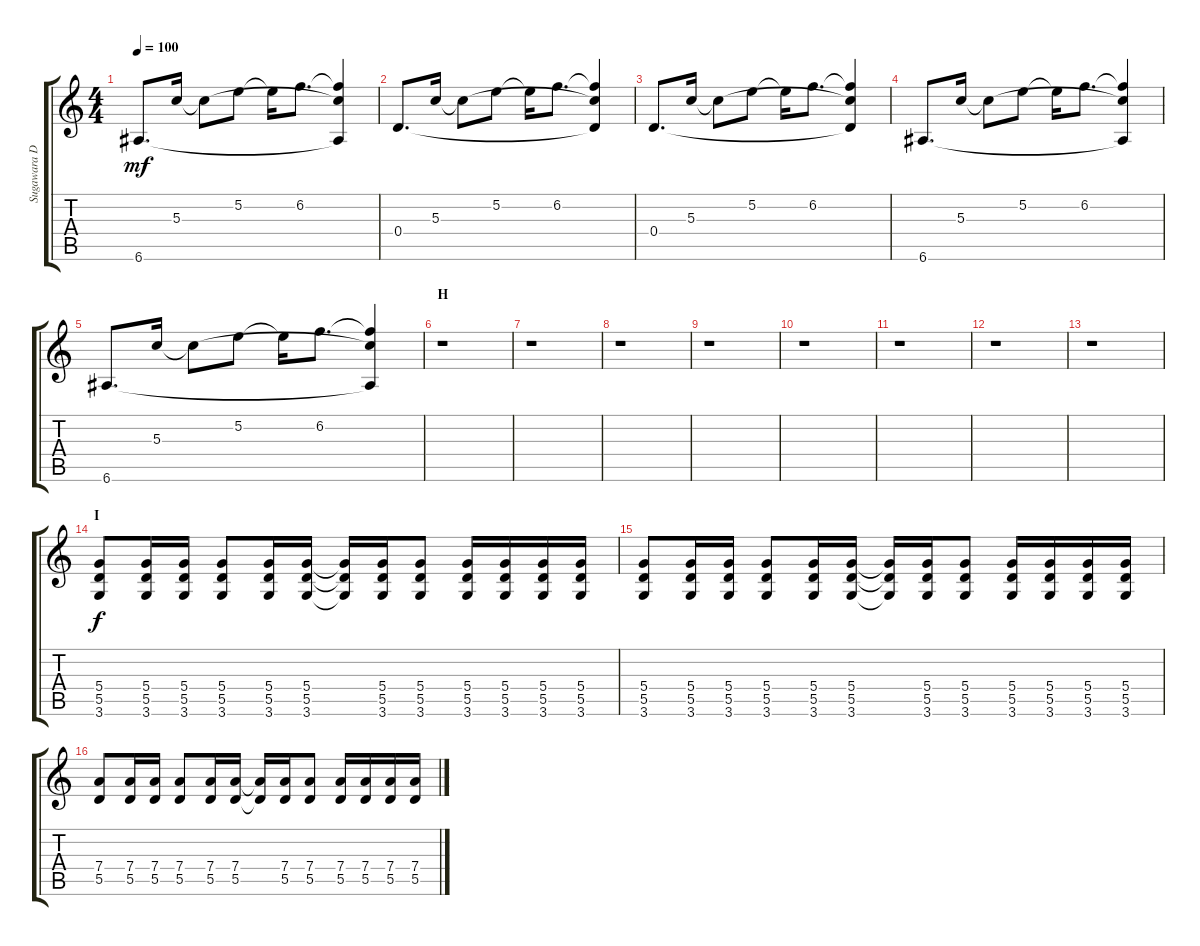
\track ("Sugawara Distortion" "Sugawara D") {instrument overdrivenguitar}
\staff {score tabs}
\tuning (E4 B3 G3 D3 A2 E2) {hide}
\ts (4 4)
\tempo 100
\clef g2
\ks c
6.6.8{d dy mf} 5.3.16 5.3{t}.8 5.2.8 5.2{t}.16 6.2.8{d} (6.2{t} 5.3{t} 6.6{t}).4 |
0.4.8{d} 5.3.16 5.3{t}.8 5.2.8 5.2{t}.16 6.2.8{d} (6.2{t} 5.3{t} 0.4{t}).4 |
0.4.8{d} 5.3.16 5.3{t}.8 5.2.8 5.2{t}.16 6.2.8{d} (6.2{t} 5.3{t} 0.4{t}).4 |
6.6.8{d} 5.3.16 5.3{t}.8 5.2.8 5.2{t}.16 6.2.8{d} (6.2{t} 5.3{t} 6.6{t}).4 |
6.6.8{d} 5.3.16 5.3{t}.8 5.2.8 5.2{t}.16 6.2.8{d} (6.2{t} 5.3{t} 6.6{t}).4 |
\section ("" "H")
r.1 |
r.1 |
r.1 |
r.1 |
r.1 |
r.1 |
r.1 |
r.1 |
\section ("" "I")
(5.4 5.5 3.6).8{dy f} (5.4 5.5 3.6).16 (5.4 5.5 3.6).16 (5.4 5.5 3.6).8 (5.4 5.5 3.6).16 (5.4 5.5 3.6).16 (5.4{t} 5.5{t} 3.6{t}).16 (5.4 5.5 3.6).16 (5.4 5.5 3.6).8 (5.4 5.5 3.6).16 (5.4 5.5 3.6).16 (5.4 5.5 3.6).16 (5.4 5.5 3.6).16 |
(5.4 5.5 3.6).8 (5.4 5.5 3.6).16 (5.4 5.5 3.6).16 (5.4 5.5 3.6).8 (5.4 5.5 3.6).16 (5.4 5.5 3.6).16 (5.4{t} 5.5{t} 3.6{t}).16 (5.4 5.5 3.6).16 (5.4 5.5 3.6).8 (5.4 5.5 3.6).16 (5.4 5.5 3.6).16 (5.4 5.5 3.6).16 (5.4 5.5 3.6).16 |
(7.4 5.5).8 (7.4 5.5).16 (7.4 5.5).16 (7.4 5.5).8 (7.4 5.5).16 (7.4 5.5).16 (7.4{t} 5.5{t}).16 (7.4 5.5).16 (7.4 5.5).8 (7.4 5.5).16 (7.4 5.5).16 (7.4 5.5).16 (7.4 5.5).16
